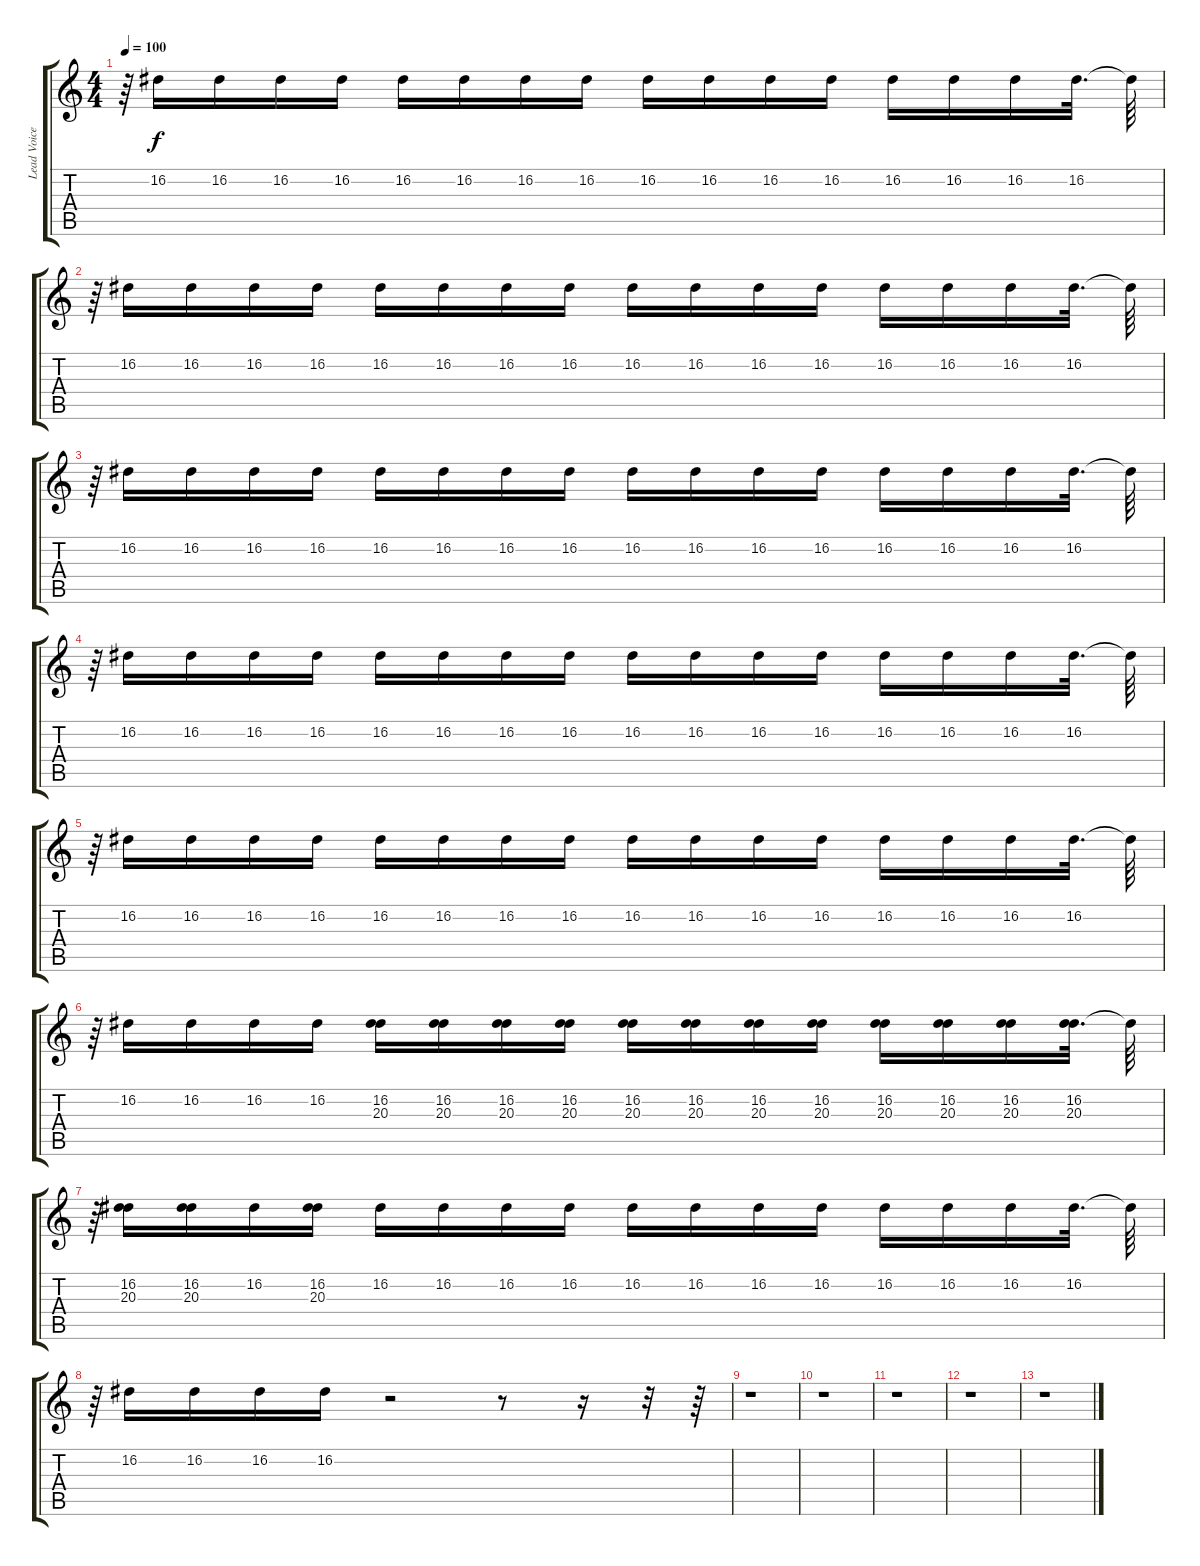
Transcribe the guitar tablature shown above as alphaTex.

\track ("Lead Voice 2" "Lead Voice") {instrument lead6voice}
\staff {score tabs}
\tuning (E4 B3 G3 D3 A2 E2) {hide}
\ts (4 4)
\tempo 100
\clef g2
\ks c
r.64{dy f} 16.2.16 16.2.16 16.2.16 16.2.16 16.2.16 16.2.16 16.2.16 16.2.16 16.2.16 16.2.16 16.2.16 16.2.16 16.2.16 16.2.16 16.2.16 16.2.32{d} 16.2{t}.64 |
r.64 16.2.16 16.2.16 16.2.16 16.2.16 16.2.16 16.2.16 16.2.16 16.2.16 16.2.16 16.2.16 16.2.16 16.2.16 16.2.16 16.2.16 16.2.16 16.2.32{d} 16.2{t}.64 |
r.64 16.2.16 16.2.16 16.2.16 16.2.16 16.2.16 16.2.16 16.2.16 16.2.16 16.2.16 16.2.16 16.2.16 16.2.16 16.2.16 16.2.16 16.2.16 16.2.32{d} 16.2{t}.64 |
r.64 16.2.16 16.2.16 16.2.16 16.2.16 16.2.16 16.2.16 16.2.16 16.2.16 16.2.16 16.2.16 16.2.16 16.2.16 16.2.16 16.2.16 16.2.16 16.2.32{d} 16.2{t}.64 |
r.64 16.2.16 16.2.16 16.2.16 16.2.16 16.2.16 16.2.16 16.2.16 16.2.16 16.2.16 16.2.16 16.2.16 16.2.16 16.2.16 16.2.16 16.2.16 16.2.32{d} 16.2{t}.64 |
r.64 16.2.16 16.2.16 16.2.16 16.2.16 (16.2 20.3).16 (16.2 20.3).16 (16.2 20.3).16 (16.2 20.3).16 (16.2 20.3).16 (16.2 20.3).16 (16.2 20.3).16 (16.2 20.3).16 (16.2 20.3).16 (16.2 20.3).16 (16.2 20.3).16 (16.2 20.3).32{d} 20.3{t}.64 |
r.64 (16.2 20.3).16 (16.2 20.3).16 16.2.16 (16.2 20.3).16 16.2.16 16.2.16 16.2.16 16.2.16 16.2.16 16.2.16 16.2.16 16.2.16 16.2.16 16.2.16 16.2.16 16.2.32{d} 16.2{t}.64 |
r.64 16.2.16 16.2.16 16.2.16 16.2.16 r.2 r.8 r.16 r.32 r.64 |
r.1 |
r.1 |
r.1 |
r.1 |
r.1
